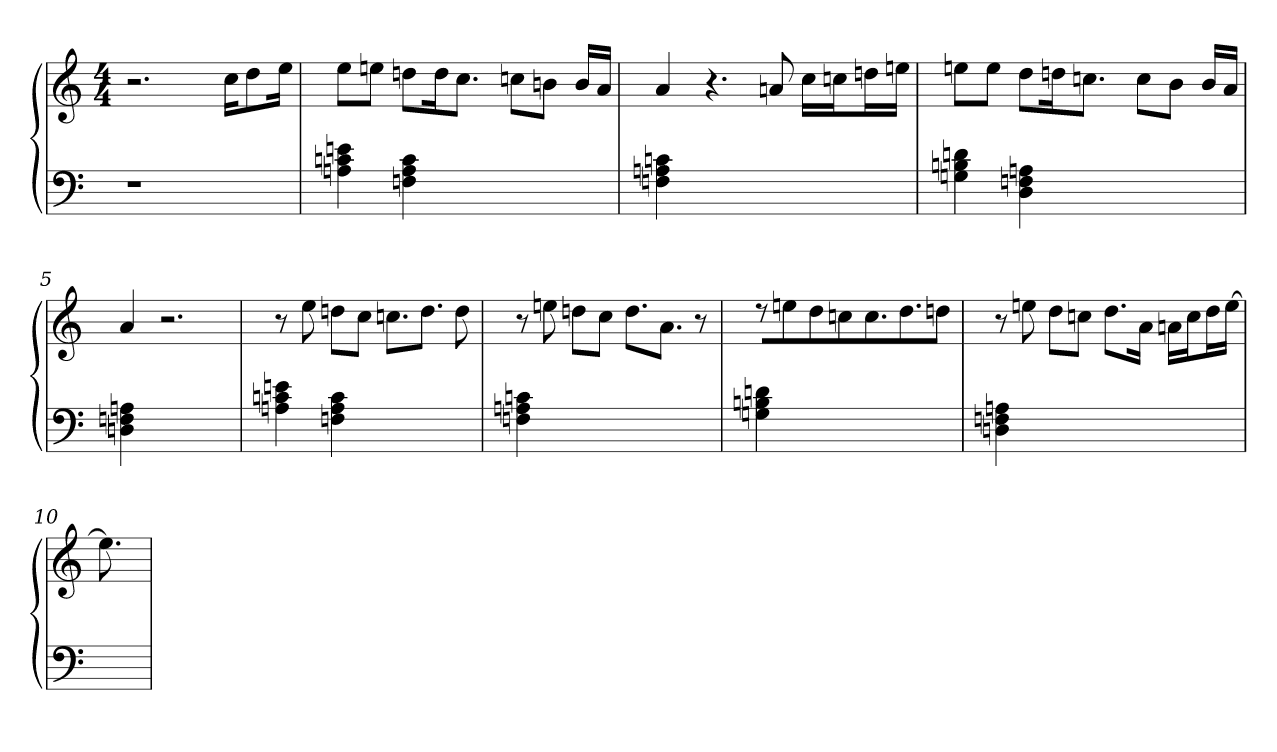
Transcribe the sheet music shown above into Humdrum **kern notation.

**kern	**kern
*part2	*part1
*staff2	*staff1
*	*M4/4
=1	=1
1r	2.r
.	16ccKL
.	8dd
.	16eeJk
=2	=2
4An 4cn 4en	8eeL
.	8eenJ
4Fn 4A 4c	8ddnL
.	16ddK
.	8.ccJ
2ryy	.
.	8ccnL
.	8bnJ
.	16bLL
.	16aJJ
=3	=3
4Fn 4An 4cn	4a
2.ryy	4.r
.	8an
.	16ccLL
.	16ccnJ
.	16ddnL
.	16eenJJ
=4	=4
4Gn 4Bn 4dn	8eenL
.	8eeJ
4D 4Fn 4An	8ddL
.	16ddnK
.	8.ccnJ
2ryy	.
.	8ccL
.	8bJ
.	16bLL
.	16aJJ
=5	=5
4Dn 4Fn 4An	4a
2.ryy	2.r
=6	=6
4An 4cn 4en	8r
.	8ee
4Fn 4A 4c	8ddnL
.	8ccJ
2ryy	8.ccnL
.	8.ddJ
.	8dd
=7	=7
4Fn 4An 4cn	8r
.	8een
2.ryy	8ddnL
.	8ccJ
.	8.ddL
.	8.aJ
.	8r
=8	=8
4Gn 4Bn 4dn	8r
.	8een
2.ryy	8ddL
.	8ccnJ
.	8.ccL
.	8.ddJ
.	8ddnJ
=9	=9
4Dn 4Fn 4An	8r
.	8een
2.ryy	8ddL
.	8ccnJ
.	8.ddL
.	16aJk
.	16anLL
.	16ccJ
.	16ddL
.	[16eeJJ
=10	=10
4ryy	8.ee]
.	16ryy
=	=
*-	*-
